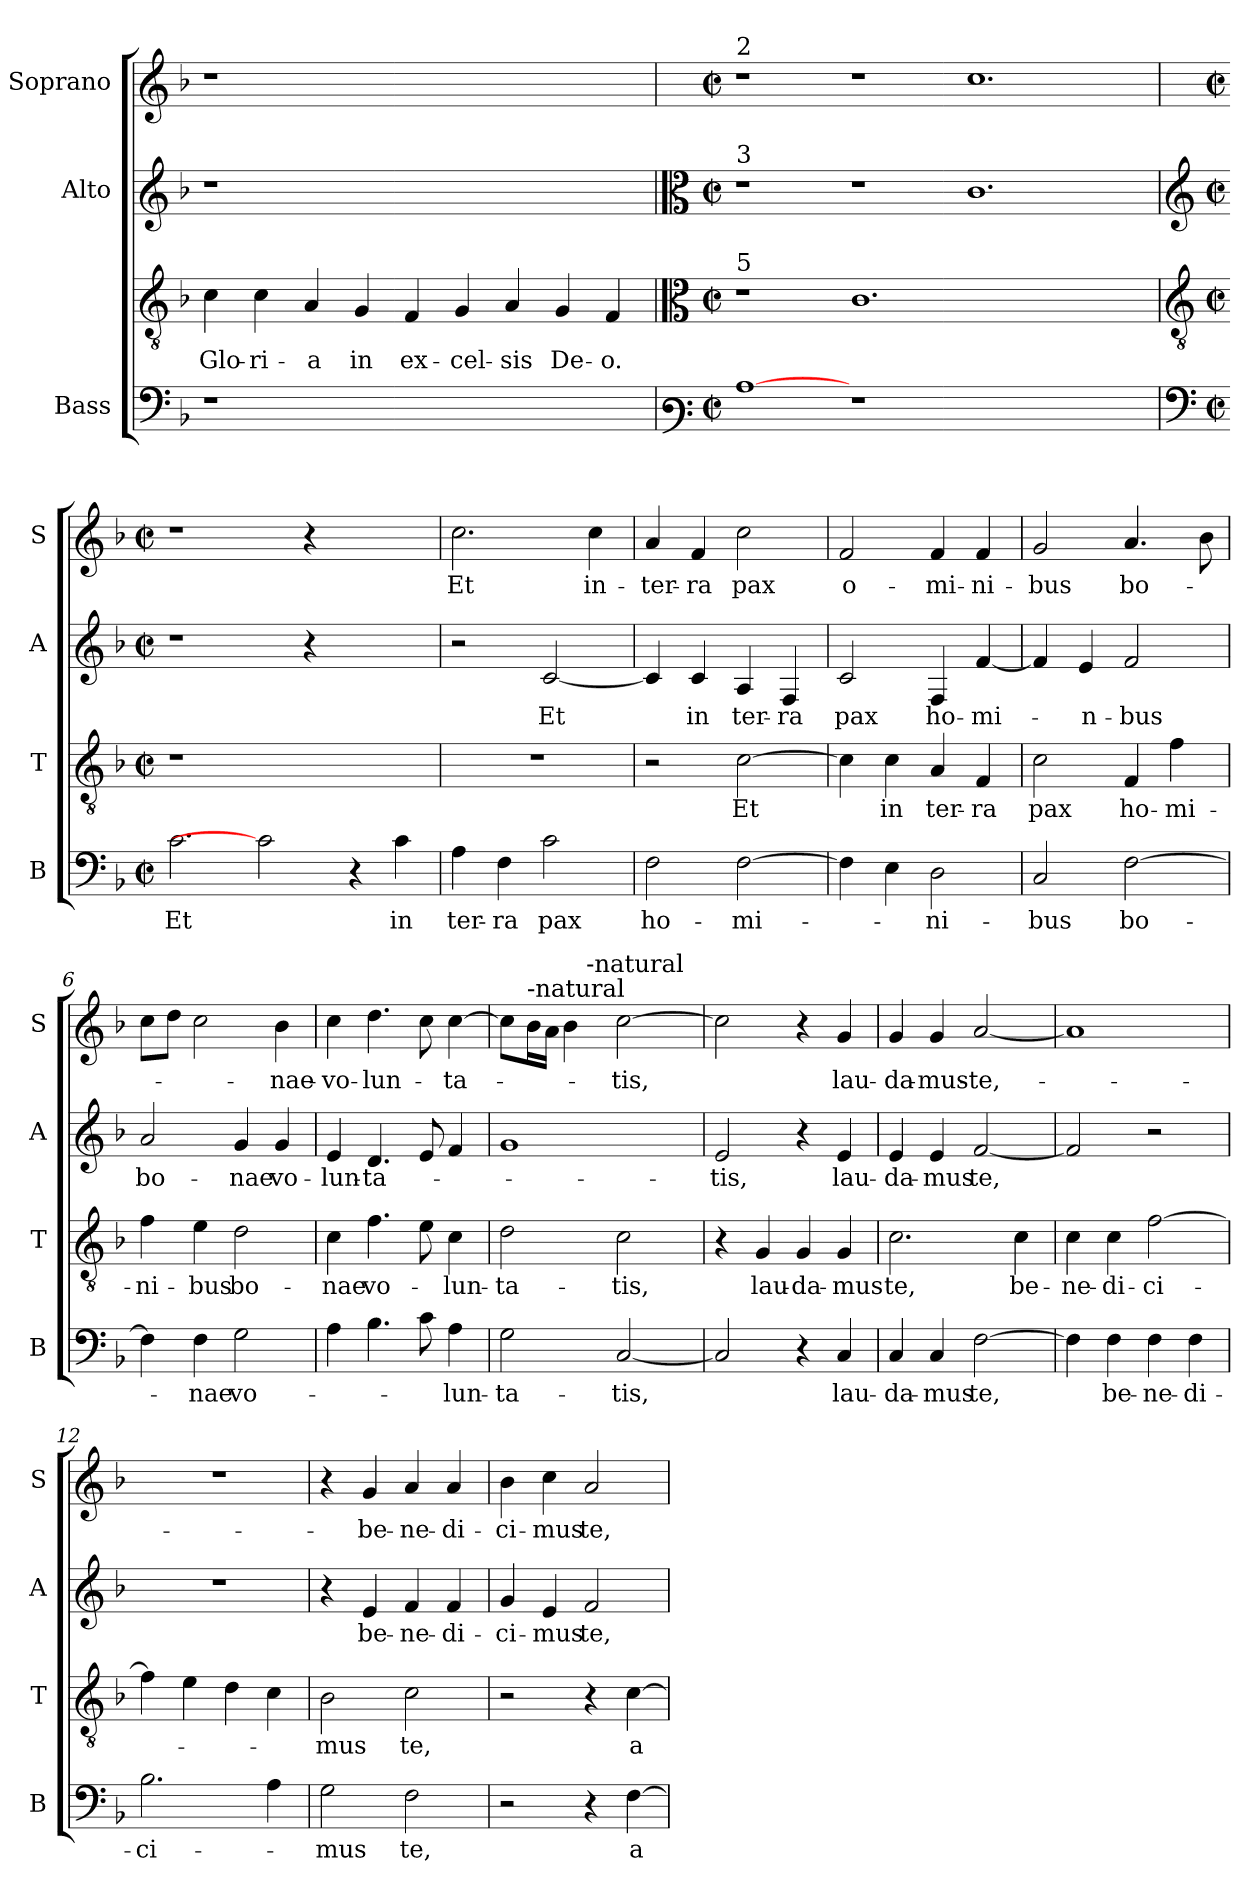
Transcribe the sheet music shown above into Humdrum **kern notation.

**kern	**text	**kern	**text	**kern	**text	**kern	**text
*part4	*part4	*part3	*part3	*part2	*part2	*part1	*part1
*staff4	*staff4	*staff3	*staff3	*staff2	*staff2	*staff1	*staff1
*I"Bass	*	*	*	*I"Alto	*	*I"Soprano	*
*I'B	*	*I'T	*	*I'A	*	*I'S	*
*clefF4	*	*clefGv2	*	*clefG2	*	*clefG2	*
*k[b-]	*	*k[b-]	*	*k[b-]	*	*k[b-]	*
*F:	*	*F:	*	*F:	*	*F:	*
=	=	=	=	=	=	=	=
!	!	!LO:N:head=solid	!	!	!	!	!
1r	.	4c	Glo-	1r	.	1r	.
!	!	!LO:N:head=solid	!	!	!	!	!
.	.	4c	-ri-	.	.	.	.
!	!	!LO:N:head=solid	!	!	!	!	!
.	.	4A	-a	.	.	.	.
!	!	!LO:N:head=solid	!	!	!	!	!
.	.	4G	in	.	.	.	.
!	!	!LO:N:head=solid	!	!	!	!	!
1ryy	.	4F	ex-	1ryy	.	1ryy	.
!	!	!LO:N:head=solid	!	!	!	!	!
.	.	4G	-cel-	.	.	.	.
!	!	!LO:N:head=solid	!	!	!	!	!
.	.	4A	-sis	.	.	.	.
!	!	!LO:N:head=solid	!	!	!	!	!
.	.	4G	De-	.	.	.	.
!	!	!LO:N:head=solid	!	!	!	!	!
4ryy	.	4F	-o.	4ryy	.	4ryy	.
!!LO:LB:g=z
=1X	=1X	=1X	=1X	=1X	=1X	=1X	=1X
*clefF3	*	*clefC3	*	*clefC3	*	*	*
*M2/2	*	*M2/2	*	*M2/2	*	*M2/2	*
*met(c|)	*	*met(c|)	*	*met(c|)	*	*met(c|)	*
!	!	!	!	!	!	!LO:TX:a:t=2	!
!	!	!	!	!LO:TX:a:t=3	!	!	!
!	!	!LO:TX:a:t=5	!	!	!	!	!
[1c	.	1r	.	1r	.	1r	.
1r	.	1.c	.	1r	.	1r	.
1.ryy	.	.	.	1.c	.	1.cc	.
.	.	1ryy	.	.	.	.	.
!!LO:LB:g=z
=1	=1	=1	=1	=1	=1	=1	=1
*clefF4	*	*clefGv2	*	*clefG2	*	*	*
*M2/2	*	*M2/2	*	*M2/2	*	*M2/2	*
*met(c|)	*	*met(c|)	*	*met(c|)	*	*met(c|)	*
2.c\	Et	1r	.	1r	.	1r	.
2c]	.	.	.	.	.	.	.
.	.	2.ryy	.	4r	.	4r	.
4r	.	.	.	2ryy	.	2ryy	.
4c\	in	.	.	.	.	.	.
=2	=2	=2	=2	=2	=2	=2	=2
4A\	ter-	1r	.	2r	.	2.cc\	Et
4F\	-ra	.	.	.	.	.	.
2c\	pax	.	.	[2c/	Et	.	.
.	.	.	.	.	.	4cc\	in-
=3	=3	=3	=3	=3	=3	=3	=3
2F\	ho-	2r	.	4c/]	.	4a/	-ter-
.	.	.	.	4c/	in	4f/	-ra
[2F\	-mi-	[2c\	Et	4A/	ter-	2cc\	pax
.	.	.	.	4F/	-ra	.	.
=4	=4	=4	=4	=4	=4	=4	=4
4F\]	.	4c\]	.	2c/	pax	2f/	o-
4E\	.	4c\	in	.	.	.	.
2D\	-ni-	4A/	ter-	4F/	ho-	4f/	-mi-
.	.	4F/	-ra	[4f/	-mi-	4f/	-ni-
=5	=5	=5	=5	=5	=5	=5	=5
2C/	-bus	2c\	pax	4f/]	.	2g/	-bus
.	.	.	.	4e/	-n-	.	.
[2F\	bo-	4F/	ho-	2f/	-bus	4.a/	bo-
.	.	4f\	-mi-	.	.	.	.
.	.	.	.	.	.	8b-\	.
=6	=6	=6	=6	=6	=6	=6	=6
4F\]	.	4f\	-ni-	2a/	bo-	8cc\L	.
.	.	.	.	.	.	8dd\J	.
4F\	-nae	4e\	-bus	.	.	2cc\	.
2G\	vo-	2d\	bo-	4g/	-nae	.	.
.	.	.	.	4g/	vo-	4b-\	-nae-
!!LO:LB:g=z
=7	=7	=7	=7	=7	=7	=7	=7
4A\	.	4c\	-nae	4e/	-lun-	4cc\	-vo-
4.B-\	.	4.f\	vo-	4.d/	-ta-	4.dd\	-lun-
8c\	.	8e\	.	8e/	.	8cc\	.
4A\	-lun-	4c\	-lun-	4f/	.	[4cc\	-ta-
=8	=8	=8	=8	=8	=8	=8	=8
*	*	*	*	*	*	*^	*
2G\	-ta-	2d\	-ta-	1g	.	8cc\L]	4ryy	.
!	!	!	!	!	!	!LO:TX:a:t=-natural	!	!
.	.	.	.	.	.	16b-\L	.	.
.	.	.	.	.	.	16a\JJ	.	.
.	.	.	.	.	.	4b-\	16.ryy	.
!	!	!	!	!	!	!	!LO:TX:a:t=-natural	!
.	.	.	.	.	.	.	2ryy	.
[2C/	-tis,	2c\	-tis,	.	.	[2cc\	.	-tis,
.	.	.	.	.	.	.	8ryy	.
.	.	.	.	.	.	.	32ryy	.
*	*	*	*	*	*	*v	*v	*
=9	=9	=9	=9	=9	=9	=9	=9
2C/]	.	4r	.	2e/	-tis,	2cc\]	.
.	.	4G/	lau-	.	.	.	.
4r	.	4G/	-da-	4r	.	4r	.
4C/	lau-	4G/	-mus	4e/	lau-	4g/	lau-
=10	=10	=10	=10	=10	=10	=10	=10
4C/	-da-	2.c\	te,	4e/	-da-	4g/	-da-
4C/	-mus	.	.	4e/	-mus	4g/	-mus-
[2F\	te,	.	.	[2f/	te,	[2a/	-te,-
.	.	4c\	be-	.	.	.	.
=11	=11	=11	=11	=11	=11	=11	=11
4F\]	.	4c\	-ne-	2f/]	.	1a]	.
4F\	be-	4c\	-di-	.	.	.	.
4F\	-ne-	[2f\	-ci-	2r	.	.	.
4F\	-di-	.	.	.	.	.	.
=12	=12	=12	=12	=12	=12	=12	=12
2.B-\	-ci-	4f\]	.	1r	.	1r	.
.	.	4e\	.	.	.	.	.
.	.	4d\	.	.	.	.	.
4A\	.	4c\	.	.	.	.	.
!!LO:LB:g=z
=13	=13	=13	=13	=13	=13	=13	=13
2G\	-mus	2B-\	-mus	4r	.	4r	.
.	.	.	.	4e/	be-	4g/	-be-
2F\	te,	2c\	te,	4f/	-ne-	4a/	-ne-
.	.	.	.	4f/	-di-	4a/	-di-
=14	=14	=14	=14	=14	=14	=14	=14
2r	.	2r	.	4g/	-ci-	4b-\	-ci-
.	.	.	.	4e/	-mus	4cc\	-mus
4r	.	4r	.	2f/	te,	2a/	te,
[4F\	a-	[4c\	a-	.	.	.	.
=	=	=	=	=	=	=	=
*-	*-	*-	*-	*-	*-	*-	*-
